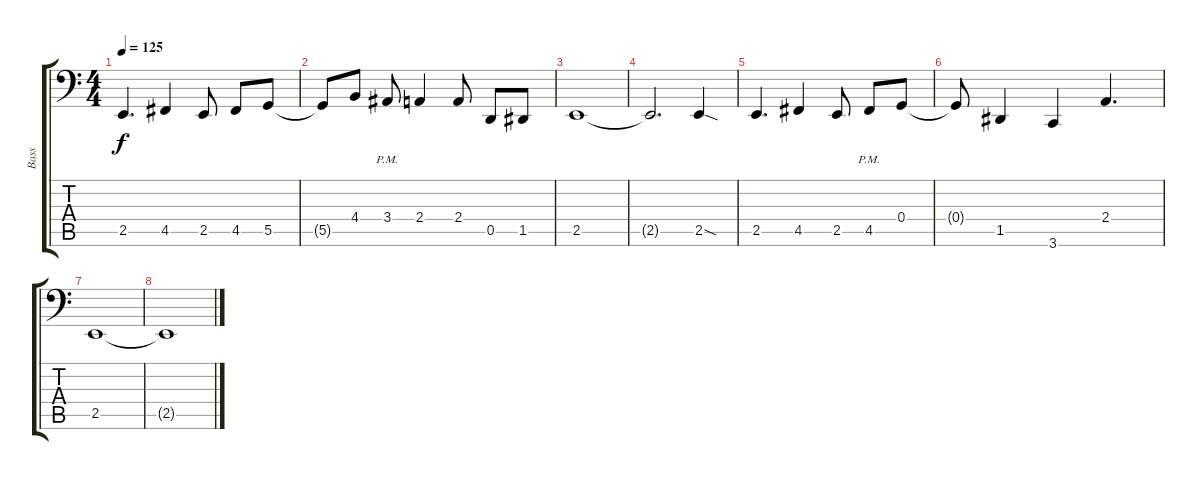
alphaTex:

\track ("Bass" "Bass") {instrument electricbasspick}
\staff {score tabs}
\tuning (Bb2 F2 C2 G1 D1 A0) {hide}
\ts (4 4)
\tempo 125
\clef f4
\ks c
2.5.4{d dy f} 4.5.4 2.5.8 4.5.8 5.5.8 |
5.5{t}.8 4.4.8 3.4{pm}.8 2.4.4 2.4.8 0.5.8 1.5.8 |
2.5.1 |
2.5{t}.2{d} 2.5{sod}.4 |
2.5.4{d} 4.5.4 2.5.8 4.5{pm}.8 0.4.8 |
0.4{t}.8 1.5.4 3.6.4 2.4.4{d} |
2.5.1 |
2.5{t}.1
